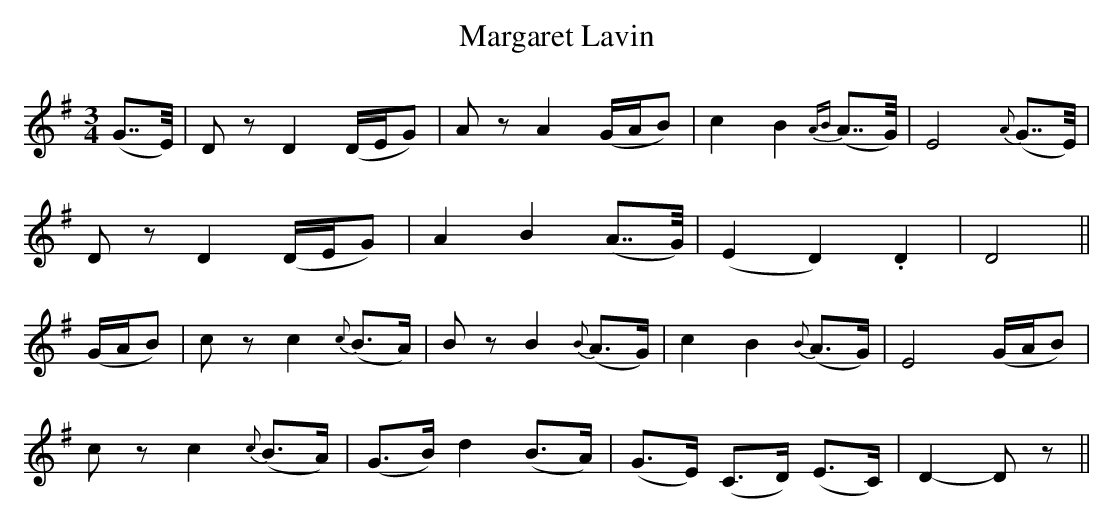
X:1
T: Margaret Lavin
M: 3/4
L: 1/8
K: Dmix
(G>>E)|D z D2 (D/E/G)|A z ">"A2 (G/A/B)|c2 B2 {AB}(A>>G)|E4 {A}(G>>E)|
D z ">"D2 (D/E/G)|A2 B2 (A>>G)|(E2 D2) .D2|D4||
(G/A/B)|c z ">"c2 {c}(B>A)|B z ">"B2 {B}(A>G)|c2 B2 {B}(A>G)|">"E4 (G/A/B)|
c z c2 {c}(B>A)|(G>B) d2 (B>A)|(G>E) (C>D) (E>C)|D2- D z||
